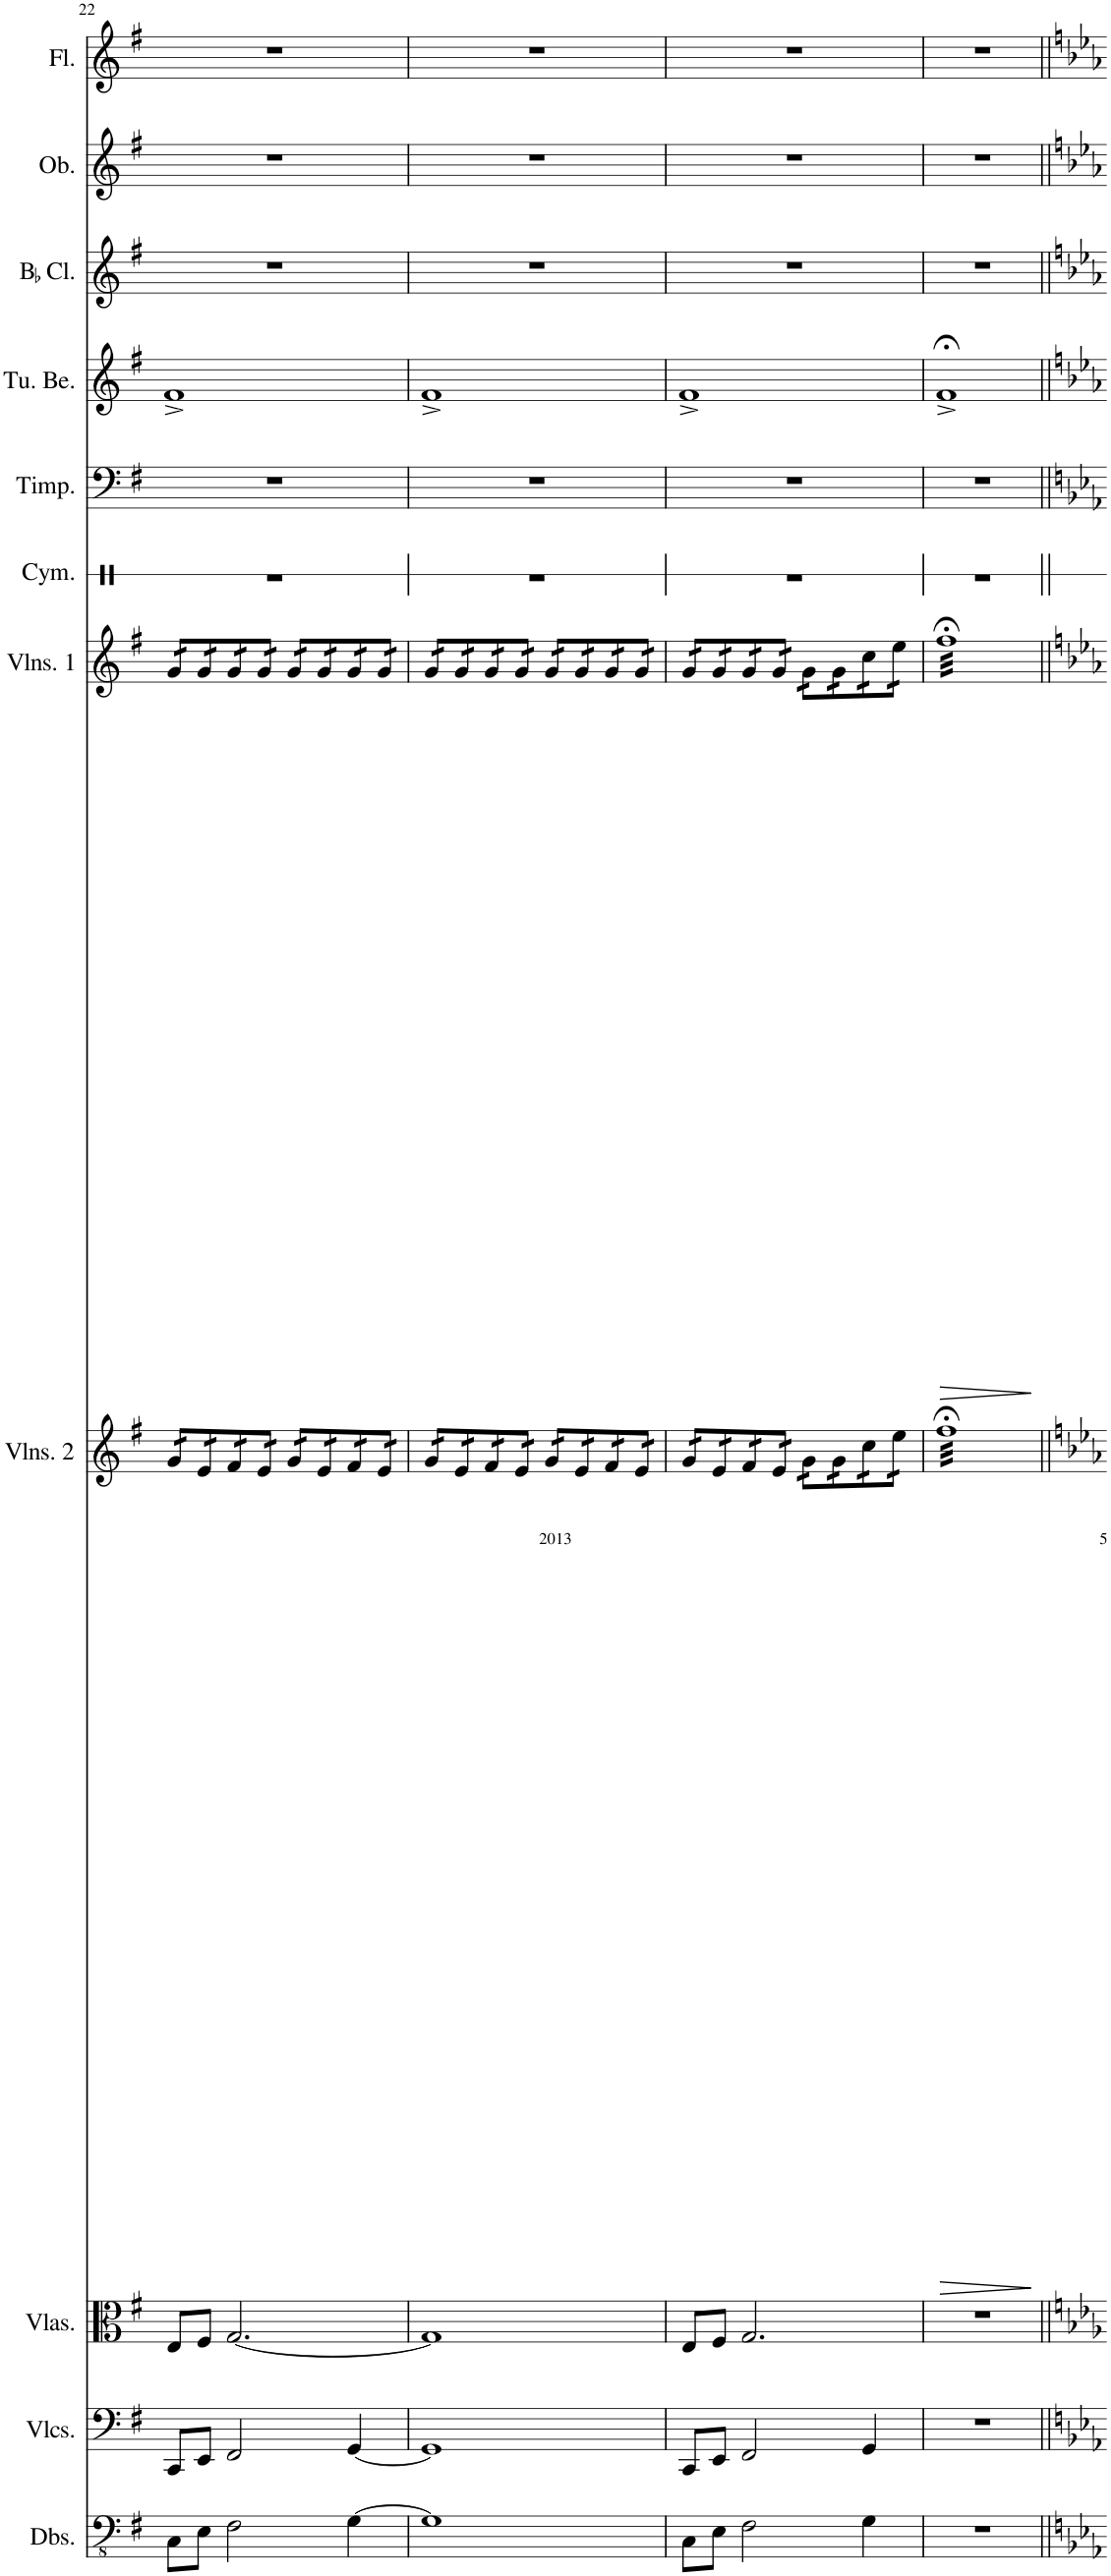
**kern	**kern	**kern	**kern	**dynam	**kern	**dynam	**kern	**kern	**kern	**kern	**kern	**kern
*part11	*part10	*part9	*part8	*part8	*part7	*part7	*part6	*part5	*part4	*part3	*part2	*part1
*staff11	*staff10	*staff9	*staff8	*staff8	*staff7	*staff7	*staff6	*staff5	*staff4	*staff3	*staff2	*staff1
*I"Double Basses	*I"Violoncellos	*I"Violas	*I"Violins 2	*	*I"Violins 1	*	*I"Cymbal	*I"Timpani	*I"Tubular Bells	*I"BaccidentalFlat Clarinet	*I"Oboe	*I"Flute
*I'Dbs.	*I'Vlcs.	*I'Vlas.	*I'Vlns. 2	*	*I'Vlns. 1	*	*I'Cym.	*I'Timp.	*I'Tu. Be.	*I'BaccidentalFlat Cl.	*I'Ob.	*I'Fl.
!!LO:PB:g=z
*clefFv4	*clefF4	*clefC3	*clefG2	*	*clefG2	*	*clefX	*clefF4	*clefG2	*clefG2	*clefG2	*clefG2
*	*	*	*	*	*	*	*	*	*	*ITrd1c2	*	*
*k[f#]	*k[f#]	*k[f#]	*k[f#]	*	*k[f#]	*	*k[]	*k[f#]	*k[f#]	*k[f#]	*k[f#]	*k[f#]
*M4/4	*M4/4	*M4/4	*M4/4	*	*M4/4	*	*M4/4	*M4/4	*M4/4	*M4/4	*M4/4	*M4/4
=22	=22	=22	=22	=22	=22	=22	=22	=22	=22	=22	=22	=22
*	*	*	*tremolo	*	*	*	*	*	*	*	*	*
*	*	*	*	*	*tremolo	*	*	*	*	*	*	*
8CC\L	8CC/L	8E/L	16g/LL	.	16g/LL	.	1r	1r	1f#^	1r	1r	1r
.	.	.	16g/	.	16g/	.	.	.	.	.	.	.
8EE\J	8EE/J	8F#/J	16e/	.	16g/	.	.	.	.	.	.	.
.	.	.	16e/	.	16g/	.	.	.	.	.	.	.
2FF#\	2FF#/	[2.G/	16f#/	.	16g/	.	.	.	.	.	.	.
.	.	.	16f#/	.	16g/	.	.	.	.	.	.	.
.	.	.	16e/	.	16g/	.	.	.	.	.	.	.
.	.	.	16e/JJ	.	16g/JJ	.	.	.	.	.	.	.
.	.	.	16g/LL	.	16g/LL	.	.	.	.	.	.	.
.	.	.	16g/	.	16g/	.	.	.	.	.	.	.
.	.	.	16e/	.	16g/	.	.	.	.	.	.	.
.	.	.	16e/	.	16g/	.	.	.	.	.	.	.
[4GG\	[4GG/	.	16f#/	.	16g/	.	.	.	.	.	.	.
.	.	.	16f#/	.	16g/	.	.	.	.	.	.	.
.	.	.	16e/	.	16g/	.	.	.	.	.	.	.
.	.	.	16e/JJ	.	16g/JJ	.	.	.	.	.	.	.
=23	=23	=23	=23	=23	=23	=23	=23	=23	=23	=23	=23	=23
1GG]	1GG]	1G]	16g/LL	.	16g/LL	.	1r	1r	1f#^	1r	1r	1r
.	.	.	16g/	.	16g/	.	.	.	.	.	.	.
.	.	.	16e/	.	16g/	.	.	.	.	.	.	.
.	.	.	16e/	.	16g/	.	.	.	.	.	.	.
.	.	.	16f#/	.	16g/	.	.	.	.	.	.	.
.	.	.	16f#/	.	16g/	.	.	.	.	.	.	.
.	.	.	16e/	.	16g/	.	.	.	.	.	.	.
.	.	.	16e/JJ	.	16g/JJ	.	.	.	.	.	.	.
.	.	.	16g/LL	.	16g/LL	.	.	.	.	.	.	.
.	.	.	16g/	.	16g/	.	.	.	.	.	.	.
.	.	.	16e/	.	16g/	.	.	.	.	.	.	.
.	.	.	16e/	.	16g/	.	.	.	.	.	.	.
.	.	.	16f#/	.	16g/	.	.	.	.	.	.	.
.	.	.	16f#/	.	16g/	.	.	.	.	.	.	.
.	.	.	16e/	.	16g/	.	.	.	.	.	.	.
.	.	.	16e/JJ	.	16g/JJ	.	.	.	.	.	.	.
=24	=24	=24	=24	=24	=24	=24	=24	=24	=24	=24	=24	=24
8CC\L	8CC/L	8E/L	16g/LL	.	16g/LL	.	1r	1r	1f#^	1r	1r	1r
.	.	.	16g/	.	16g/	.	.	.	.	.	.	.
8EE\J	8EE/J	8F#/J	16e/	.	16g/	.	.	.	.	.	.	.
.	.	.	16e/	.	16g/	.	.	.	.	.	.	.
2FF#\	2FF#/	2.G/	16f#/	.	16g/	.	.	.	.	.	.	.
.	.	.	16f#/	.	16g/	.	.	.	.	.	.	.
.	.	.	16e/	.	16g/	.	.	.	.	.	.	.
.	.	.	16e/JJ	.	16g/JJ	.	.	.	.	.	.	.
.	.	.	16g\LL	.	16g\LL	.	.	.	.	.	.	.
.	.	.	16g\	.	16g\	.	.	.	.	.	.	.
.	.	.	16g\	.	16g\	.	.	.	.	.	.	.
.	.	.	16g\	.	16g\	.	.	.	.	.	.	.
4GG\	4GG/	.	16cc\	.	16cc\	.	.	.	.	.	.	.
.	.	.	16cc\	.	16cc\	.	.	.	.	.	.	.
.	.	.	16ee\	.	16ee\	.	.	.	.	.	.	.
.	.	.	16ee\JJ	.	16ee\JJ	.	.	.	.	.	.	.
=25	=25	=25	=25	=25	=25	=25	=25	=25	=25	=25	=25	=25
!	!	!	!	!LO:HP:b	!	!LO:HP:b	!	!	!	!	!	!
1r	1r	1r	32ff#;<LLL	>	32ff#;<LLL	>	1r	1r	1f#;<^	1r	1r	1r
.	.	.	32ff#;<	.	32ff#;<	.	.	.	.	.	.	.
.	.	.	32ff#;<	.	32ff#;<	.	.	.	.	.	.	.
.	.	.	32ff#;<	.	32ff#;<	.	.	.	.	.	.	.
.	.	.	32ff#;<	.	32ff#;<	.	.	.	.	.	.	.
.	.	.	32ff#;<	.	32ff#;<	.	.	.	.	.	.	.
.	.	.	32ff#;<	.	32ff#;<	.	.	.	.	.	.	.
.	.	.	32ff#;<	.	32ff#;<	.	.	.	.	.	.	.
.	.	.	32ff#;<	.	32ff#;<	.	.	.	.	.	.	.
.	.	.	32ff#;<	.	32ff#;<	.	.	.	.	.	.	.
.	.	.	32ff#;<	.	32ff#;<	.	.	.	.	.	.	.
.	.	.	32ff#;<	.	32ff#;<	.	.	.	.	.	.	.
.	.	.	32ff#;<	.	32ff#;<	.	.	.	.	.	.	.
.	.	.	32ff#;<	.	32ff#;<	.	.	.	.	.	.	.
.	.	.	32ff#;<	.	32ff#;<	.	.	.	.	.	.	.
.	.	.	32ff#;<	.	32ff#;<	.	.	.	.	.	.	.
.	.	.	32ff#;<	.	32ff#;<	.	.	.	.	.	.	.
.	.	.	32ff#;<	.	32ff#;<	.	.	.	.	.	.	.
.	.	.	32ff#;<	.	32ff#;<	.	.	.	.	.	.	.
.	.	.	32ff#;<	.	32ff#;<	.	.	.	.	.	.	.
.	.	.	32ff#;<	.	32ff#;<	.	.	.	.	.	.	.
.	.	.	32ff#;<	.	32ff#;<	.	.	.	.	.	.	.
.	.	.	32ff#;<	.	32ff#;<	.	.	.	.	.	.	.
.	.	.	32ff#;<	.	32ff#;<	.	.	.	.	.	.	.
.	.	.	32ff#;<	.	32ff#;<	.	.	.	.	.	.	.
.	.	.	32ff#;<	.	32ff#;<	.	.	.	.	.	.	.
.	.	.	32ff#;<	.	32ff#;<	.	.	.	.	.	.	.
.	.	.	32ff#;<	.	32ff#;<	.	.	.	.	.	.	.
.	.	.	32ff#;<	.	32ff#;<	.	.	.	.	.	.	.
.	.	.	32ff#;<	.	32ff#;<	.	.	.	.	.	.	.
.	.	.	32ff#;<	.	32ff#;<	.	.	.	.	.	.	.
.	.	.	32ff#;<JJJ	.	32ff#;<JJJ	.	.	.	.	.	.	.
*	*	*	*	*	*Xtremolo	*	*	*	*	*	*	*
*	*	*	*Xtremolo	*	*	*	*	*	*	*	*	*
.	.	.	.	]	.	]	.	.	.	.	.	.
=||	=||	=||	=||	=||	=||	=||	=||	=||	=||	=||	=||	=||
*-	*-	*-	*-	*-	*-	*-	*-	*-	*-	*-	*-	*-
